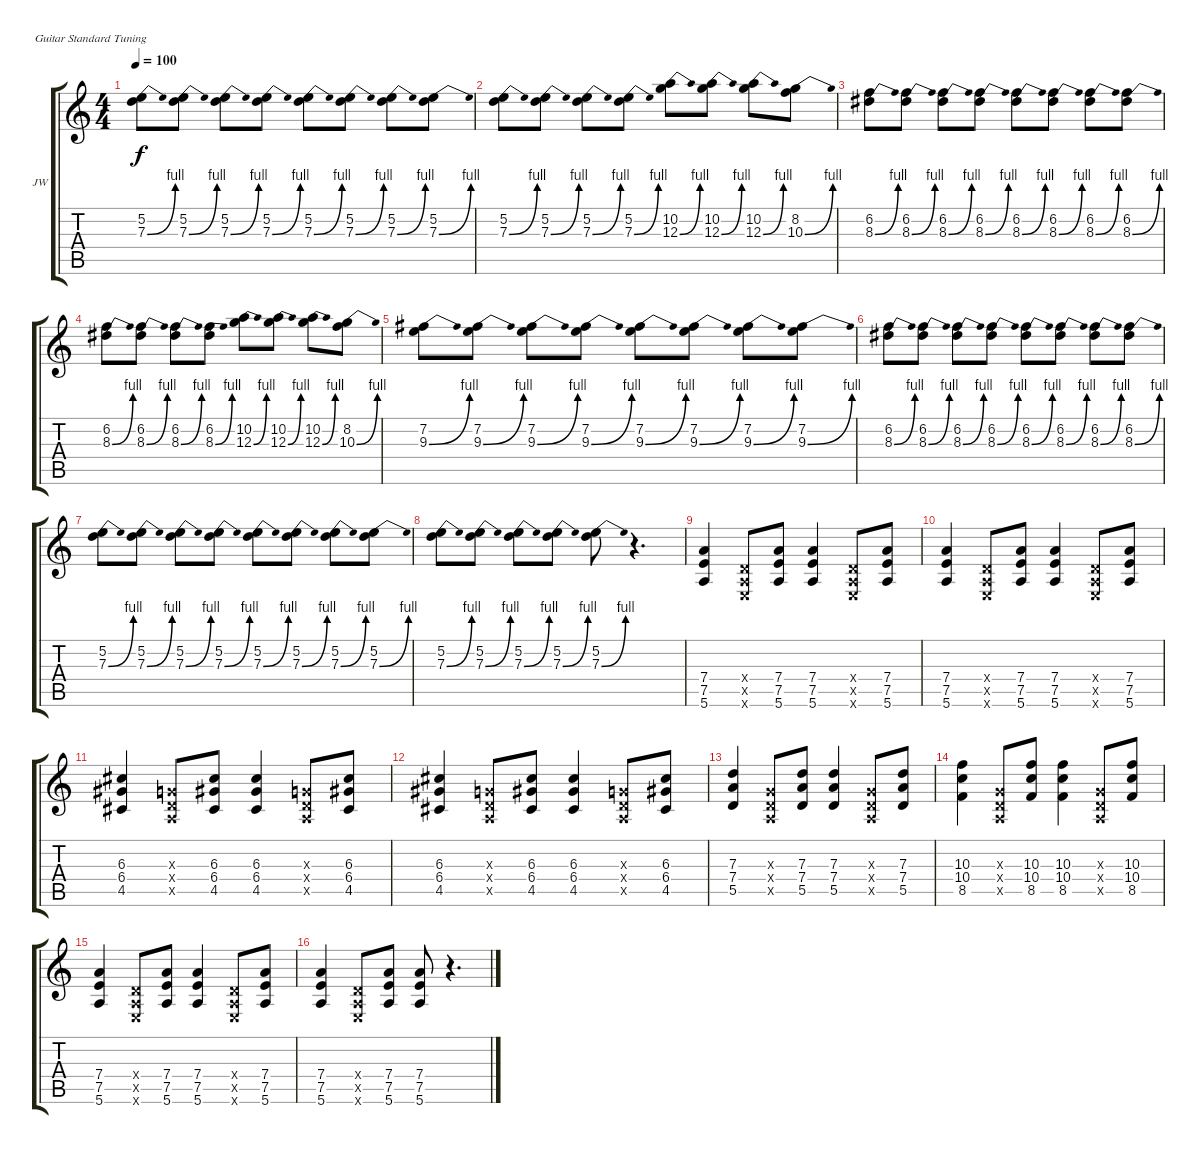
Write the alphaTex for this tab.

\defaultSystemsLayout 4
\bracketExtendMode groupsimilarinstruments
\firstSystemTrackNameOrientation horizontal
\otherSystemsTrackNameOrientation horizontal
\track ("Solo Guitar - Jason White" "JW") {instrument distortionguitar}
\staff {score tabs}
\tuning (E4 B3 G3 D3 A2 E2)
\ts (4 4)
\tempo 100
\clef g2
\scale
0.485477
\ks c
(5.2 7.3{be (bend 0 0 15 4)}).8{dy f instrument distortionguitar} (5.2 7.3{be (bend 0 0 15 4)}).8 (5.2 7.3{be (bend 0 0 15 4)}).8 (5.2 7.3{be (bend 0 0 15 4)}).8 (5.2 7.3{be (bend 0 0 15 4)}).8 (5.2 7.3{be (bend 0 0 15 4)}).8 (5.2 7.3{be (bend 0 0 15 4)}).8 (5.2 7.3{be (bend 0 0 15 4)}).8 |
\scale
0.257261 (5.2 7.3{be (bend 0 0 15 4)}).8 (5.2 7.3{be (bend 0 0 15 4)}).8 (5.2 7.3{be (bend 0 0 15 4)}).8 (5.2 7.3{be (bend 0 0 15 4)}).8 (12.3{be (bend 0 0 15 4)} 10.2).8 (12.3{be (bend 0 0 15 4)} 10.2).8 (12.3{be (bend 0 0 15 4)} 10.2).8 (10.3{be (bend 0 0 15 4)} 8.2).8 |
\scale
0.257261 (6.2 8.3{be (bend 0 0 15 4)}).8 (6.2 8.3{be (bend 0 0 15 4)}).8 (6.2 8.3{be (bend 0 0 15 4)}).8 (6.2 8.3{be (bend 0 0 15 4)}).8 (6.2 8.3{be (bend 0 0 15 4)}).8 (6.2 8.3{be (bend 0 0 15 4)}).8 (6.2 8.3{be (bend 0 0 15 4)}).8 (6.2 8.3{be (bend 0 0 15 4)}).8 |
\scale
0.333333 (6.2 8.3{be (bend 0 0 15 4)}).8 (6.2 8.3{be (bend 0 0 15 4)}).8 (6.2 8.3{be (bend 0 0 15 4)}).8 (6.2 8.3{be (bend 0 0 15 4)}).8 (12.3{be (bend 0 0 15 4)} 10.2).8 (12.3{be (bend 0 0 15 4)} 10.2).8 (12.3{be (bend 0 0 15 4)} 10.2).8 (10.3{be (bend 0 0 15 4)} 8.2).8 |
\scale
0.333333 (9.3{be (bend 0 0 15 4)} 7.2).8 (9.3{be (bend 0 0 15 4)} 7.2).8 (9.3{be (bend 0 0 15 4)} 7.2).8 (9.3{be (bend 0 0 15 4)} 7.2).8 (9.3{be (bend 0 0 15 4)} 7.2).8 (9.3{be (bend 0 0 15 4)} 7.2).8 (9.3{be (bend 0 0 15 4)} 7.2).8 (9.3{be (bend 0 0 15 4)} 7.2).8 |
\scale
0.333333 (6.2 8.3{be (bend 0 0 15 4)}).8 (6.2 8.3{be (bend 0 0 15 4)}).8 (6.2 8.3{be (bend 0 0 15 4)}).8 (6.2 8.3{be (bend 0 0 15 4)}).8 (6.2 8.3{be (bend 0 0 15 4)}).8 (6.2 8.3{be (bend 0 0 15 4)}).8 (6.2 8.3{be (bend 0 0 15 4)}).8 (6.2 8.3{be (bend 0 0 15 4)}).8 |
(5.2 7.3{be (bend 0 0 15 4)}).8 (5.2 7.3{be (bend 0 0 15 4)}).8 (5.2 7.3{be (bend 0 0 15 4)}).8 (5.2 7.3{be (bend 0 0 15 4)}).8 (5.2 7.3{be (bend 0 0 15 4)}).8 (5.2 7.3{be (bend 0 0 15 4)}).8 (5.2 7.3{be (bend 0 0 15 4)}).8 (5.2 7.3{be (bend 0 0 15 4)}).8 |
(5.2 7.3{be (bend 0 0 15 4)}).8 (5.2 7.3{be (bend 0 0 15 4)}).8 (5.2 7.3{be (bend 0 0 15 4)}).8 (5.2 7.3{be (bend 0 0 15 4)}).8 (5.2 7.3{be (bend 0 0 15 4)}).8 r.4{d} |
(5.6 7.5 7.4).4 (0.6{x} 0.4{x} 0.5{x}).8 (5.6 7.5 7.4).8 (7.4 7.5 5.6).4 (0.5{x} 0.4{x} 0.6{x}).8 (7.5 7.4 5.6).8 |
(5.6 7.5 7.4).4 (0.6{x} 0.4{x} 0.5{x}).8 (5.6 7.5 7.4).8 (7.4 7.5 5.6).4 (0.5{x} 0.4{x} 0.6{x}).8 (7.5 7.4 5.6).8 |
(4.5 6.4 6.3).4 (0.4{x} 0.5{x} 0.3{x}).8 (4.5 6.4 6.3).8 (6.4 4.5 6.3).4 (0.5{x} 0.4{x} 0.3{x}).8 (4.5 6.4 6.3).8 |
(4.5 6.4 6.3).4 (0.4{x} 0.5{x} 0.3{x}).8 (4.5 6.4 6.3).8 (6.4 4.5 6.3).4 (0.5{x} 0.4{x} 0.3{x}).8 (4.5 6.4 6.3).8 |
(5.5 7.4 7.3).4 (0.4{x} 0.5{x} 0.3{x}).8 (5.5 7.4 7.3).8 (7.4 5.5 7.3).4 (0.5{x} 0.4{x} 0.3{x}).8 (5.5 7.4 7.3).8 |
(8.5 10.4 10.3).4 (0.4{x} 0.5{x} 0.3{x}).8 (8.5 10.4 10.3).8 (8.5 10.4 10.3).4 (0.5{x} 0.4{x} 0.3{x}).8 (8.5 10.4 10.3).8 |
(5.6 7.5 7.4).4 (0.6{x} 0.4{x} 0.5{x}).8 (5.6 7.5 7.4).8 (7.4 7.5 5.6).4 (0.5{x} 0.4{x} 0.6{x}).8 (7.5 7.4 5.6).8 |
(5.6 7.5 7.4).4 (0.6{x} 0.4{x} 0.5{x}).8 (5.6 7.5 7.4).8 (7.4 7.5 5.6).8 r.4{d}
